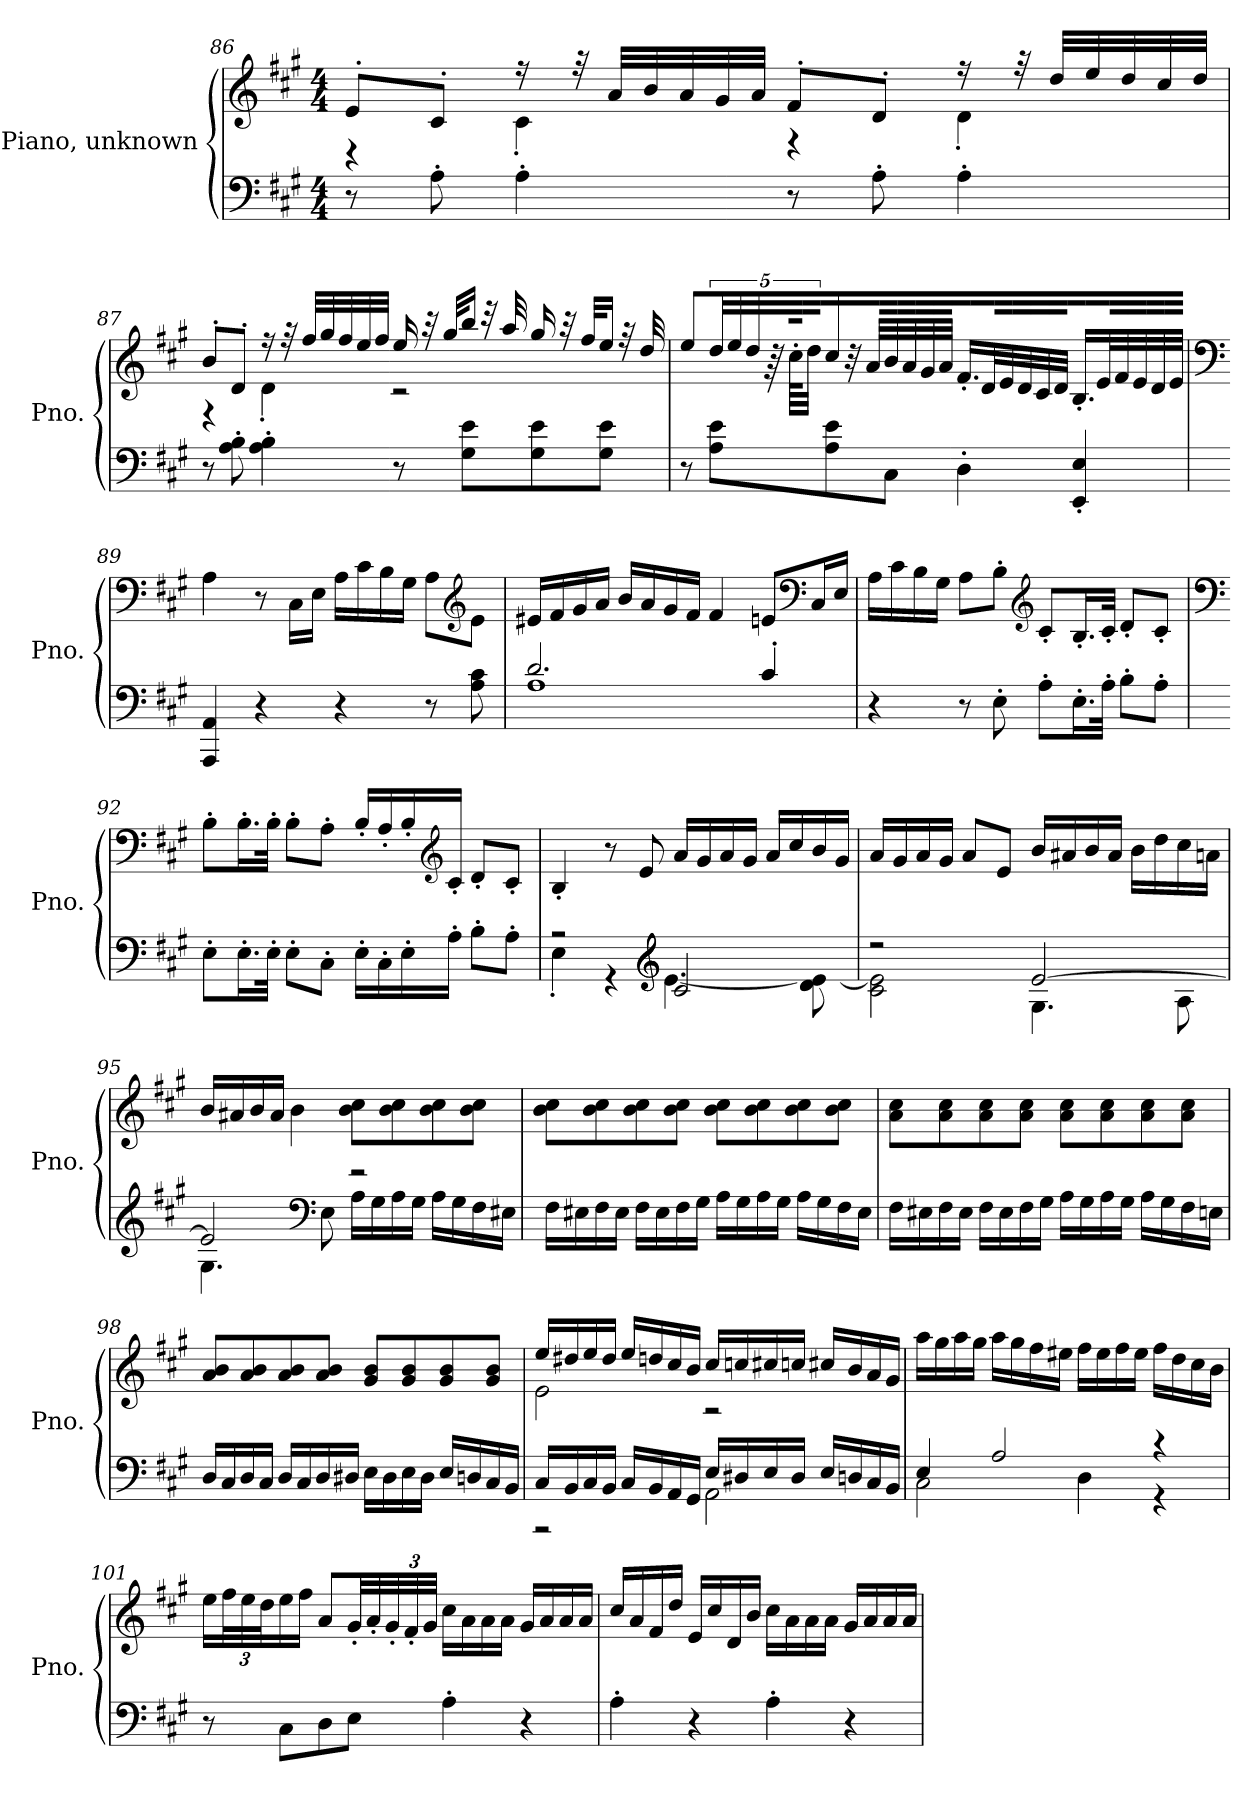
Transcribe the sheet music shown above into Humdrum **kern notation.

**kern	**kern
*part1	*part1
*staff2	*staff1
*I"Piano, unknown	*
*I'Pno.	*
!!LO:PB:g=z
*clefF4	*clefG2
*k[f#c#g#]	*k[f#c#g#]
*M4/4	*M4/4
=86	=86
*	*^
8r	8e'/L	4r
8A'\	8c#'/J	.
4A'\	16r	4c#'\
.	32r	.
.	32a/LLL	.
.	32b/	.
.	32a/	.
.	32g#/	.
.	32a/JJJ	.
8r	8f#'/L	4r
8A'\	8d'/J	.
4A'\	16r	4d'\
.	32r	.
.	32dd/LLL	.
.	32ee/	.
.	32dd/	.
.	32cc#/	.
.	32dd/JJJ	.
=87	=87	=87
8r	8b'/L	4r
8A\' 8B\'	8d'/J	.
4A\' 4B\'	16r	4d'\
.	32r	.
.	32ff#/LLL	.
.	32gg#/	.
.	32ff#/	.
.	32ee/	.
.	32ff#/JJJ	.
8r	16ee/	2r
.	32r	.
.	32gg#/KLL	.
8G#\ 8e\L	16bb/JJ	.
.	32r	.
.	32aa/	.
8G#\ 8e\	16gg#/	.
.	32r	.
.	32ff#/KLL	.
8G#\ 8e\J	16ee/JJ	.
.	32r	.
.	32dd/	.
*	*v	*v
!!LO:LB:g=z
=88	=88
8r	8ee\L
8A\ 8e\L	40dd\LL
.	40ee\
.	40dd\JJJ
.	80r
.	80cc#'\KLLL
.	40dd\JJJ
8A\ 8e\	16cc#\
.	32r
.	32a/LLL
8C#\J	32b/
.	32a/
.	32g#/
.	32a/JJJ
4D'\	16.f#'/LL
.	32d/L
.	32e/
.	32d/
.	32c#/
.	32d/JJJ
4EE/' 4E/'	16.B'/LL
.	32e/L
.	32f#/
.	32e/
.	32d/
.	32e/JJJ
=89	=89
*	*clefF4
4AAA/ 4AA/	4A\
4r	8r
.	16C#\LL
.	16E\JJ
4r	16A\LL
.	16c#\
.	16B\
.	16G#\JJ
8r	8A\L
*	*clefG2
8A\ 8c#\	8e\J
!!LO:LB:g=z
=90	=90
*^	*
2.d/	1A	16e#X/LL
.	.	16f#/
.	.	16g#/
.	.	16a/JJ
.	.	16b/LL
.	.	16a/
.	.	16g#/
.	.	16f#/JJ
.	.	4f#/
4c#'/	.	8en/L
*	*	*clefF4
.	.	16C#/L
.	.	16E/JJ
*v	*v	*
=91	=91
4r	16A\LL
.	16c#\
.	16B\
.	16G#\JJ
8r	8A\L
8E'\	8B'\J
*	*clefG2
8A'\L	8c#'/L
16.E'\L	16.B'/L
32A'\JJk	32c#'/JJk
8B'\L	8d'/L
8A'\J	8c#'/J
=92	=92
*	*clefF4
8E'\L	8B'\L
16.E'\L	16.B'\L
32E'\JJk	32B'\JJk
8E'\L	8B'\L
8C#'\J	8A'\J
16E'\LL	16B'/LL
16C#'\	16A'/
16E'\	16B'/
*	*clefG2
16A'\JJ	16c#'/JJ
8B'\L	8d'/L
8A'\J	8c#'/J
!!LO:LB:g=z
=93	=93
*^	*
2r	4E'\	4B'/
.	4r	8r
.	.	8e/
*clefG2	*	*
2c#/	[4.e\	16a/LL
.	.	16g#/
.	.	16a/
.	.	16g#/JJ
.	.	16a/LL
.	.	16cc#/
.	8d\ 8e\_	16b/
.	.	16g#/JJ
=94	=94	=94
2r	2c#\ 2e\]	16a/LL
.	.	16g#/
.	.	16a/
.	.	16g#/JJ
.	.	8a/L
.	.	8e/J
[2e/	4.G#\	16b/LL
.	.	16a#X/
.	.	16b/
.	.	16a#/JJ
.	.	16b\LL
.	.	16dd\
.	8A\	16cc#\
.	.	16an\JJ
=95	=95	=95
2e/]	4.G#\	16b/LL
.	.	16a#X/
.	.	16b/
.	.	16a#/JJ
.	.	4b\
*clefF4	*	*
.	8E\	.
2r	16A\LL	8b\ 8cc#\L
.	16G#\	.
.	16A\	8b\ 8cc#\
.	16G#\JJ	.
.	16A\LL	8b\ 8cc#\
.	16G#\	.
.	16F#\	8b\ 8cc#\J
.	16E#X\JJ	.
*v	*v	*
!!LO:LB:g=z
=96	=96
16F#\LL	8b\ 8cc#\L
16E#X\	.
16F#\	8b\ 8cc#\
16E#\JJ	.
16F#\LL	8b\ 8cc#\
16E#\	.
16F#\	8b\ 8cc#\J
16G#\JJ	.
16A\LL	8b\ 8cc#\L
16G#\	.
16A\	8b\ 8cc#\
16G#\JJ	.
16A\LL	8b\ 8cc#\
16G#\	.
16F#\	8b\ 8cc#\J
16E#\JJ	.
=97	=97
16F#\LL	8a\ 8cc#\L
16E#X\	.
16F#\	8a\ 8cc#\
16E#\JJ	.
16F#\LL	8a\ 8cc#\
16E#\	.
16F#\	8a\ 8cc#\J
16G#\JJ	.
16A\LL	8a\ 8cc#\L
16G#\	.
16A\	8a\ 8cc#\
16G#\JJ	.
16A\LL	8a\ 8cc#\
16G#\	.
16F#\	8a\ 8cc#\J
16En\JJ	.
!!LO:LB:g=z
=98	=98
16D/LL	8a/ 8b/L
16C#/	.
16D/	8a/ 8b/
16C#/JJ	.
16D/LL	8a/ 8b/
16C#/	.
16D/	8a/ 8b/J
16D#X/JJ	.
16E\LL	8g#/ 8b/L
16D#\	.
16E\	8g#/ 8b/
16D#\JJ	.
16E/LL	8g#/ 8b/
16Dn/	.
16C#/	8g#/ 8b/J
16BB/JJ	.
=99	=99
*^	*^
16C#/LL	2r	16ee/LL	2e\
16BB/	.	16dd#X/	.
16C#/	.	16ee/	.
16BB/JJ	.	16dd#/JJ	.
16C#/LL	.	16ee/LL	.
16BB/	.	16ddn/	.
16AA/	.	16cc#/	.
16GG#/JJ	.	16b/JJ	.
16E/LL	2AA\	16cc#/LL	2r
16D#X/	.	16ccn/	.
16E/	.	16cc#X/	.
16D#/JJ	.	16ccn/JJ	.
16E/LL	.	16cc#X/LL	.
16Dn/	.	16b/	.
16C#/	.	16a/	.
16BB/JJ	.	16g#/JJ	.
*	*	*v	*v
!!LO:PB:g=z
=100	=100	=100
4E/	2C#\	16aa\LL
.	.	16gg#\
.	.	16aa\
.	.	16gg#\JJ
2A/	.	16aa\LL
.	.	16gg#\
.	.	16ff#\
.	.	16ee#X\JJ
.	4D\	16ff#\LL
.	.	16ee#\
.	.	16ff#\
.	.	16ee#\JJ
4r	4r	16ff#\LL
.	.	16dd\
.	.	16cc#\
.	.	16b\JJ
*v	*v	*
=101	=101
8r	16ee\LL
*	*Xbrackettup
.	48ff#\L
.	48ee\
.	48dd\J
8C#\L	16ee\
.	16ff#\JJ
8D\	8a/L
8E\J	32g#'/LL
.	32a'/
.	48g#'/
.	48f#'/
.	48g#/JJJ
4A'\	16cc#\LL
.	16a\
.	16a\
.	16a\JJ
4r	16g#/LL
.	16a/
.	16a/
.	16a/JJ
!!LO:LB:g=z
=102	=102
4A'\	16cc#/LL
.	16a/
.	16f#/
.	16dd/JJ
4r	16e/LL
.	16cc#/
.	16d/
.	16b/JJ
4A'\	16cc#\LL
.	16a\
.	16a\
.	16a\JJ
4r	16g#/LL
.	16a/
.	16a/
.	16a/JJ
=	=
*-	*-
